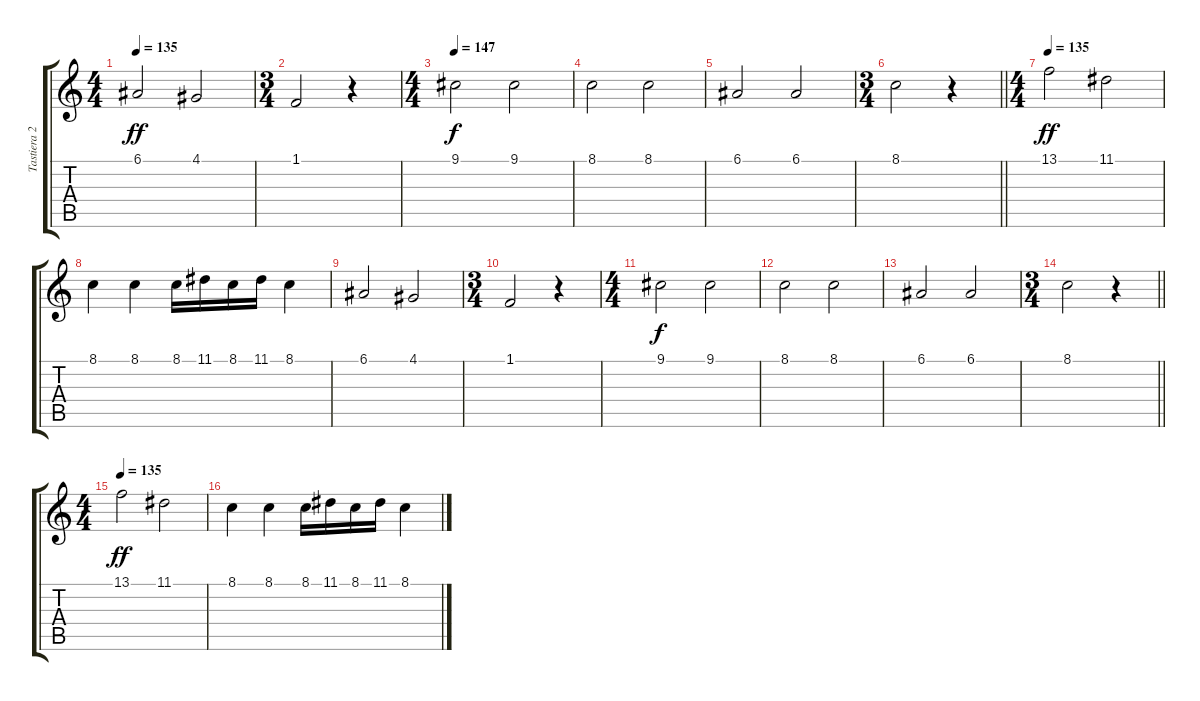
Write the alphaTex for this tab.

\track ("Tastiera 2" "Tastiera 2") {instrument lead2sawtooth}
\staff {score tabs}
\tuning (E4 B3 G3 D3 A2 E2) {hide}
\ts (4 4)
\tempo 135
\clef g2
\ks c
6.1.2{dy ff} 4.1.2 |
\ts (3 4)
1.1.2 r.4 |
\ts (4 4)
\tempo 147
9.1.2{dy f instrument stringensemble1} 9.1.2 |
8.1.2 8.1.2 |
6.1.2 6.1.2 |
\ts (3 4)
\barLineRight lightlight
8.1.2 r.4 |
\ts (4 4)
\tempo 135
13.1.2{dy ff instrument synthstrings2} 11.1.2 |
8.1.4 8.1.4 8.1.16 11.1.16 8.1.16 11.1.16 8.1.4 |
6.1.2 4.1.2 |
\ts (3 4)
1.1.2 r.4 |
\ts (4 4)
9.1.2{dy f} 9.1.2 |
8.1.2 8.1.2 |
6.1.2 6.1.2 |
\ts (3 4)
\barLineRight lightlight
8.1.2 r.4 |
\ts (4 4)
\tempo 135
13.1.2{dy ff instrument synthstrings2} 11.1.2 |
8.1.4 8.1.4 8.1.16 11.1.16 8.1.16 11.1.16 8.1.4
